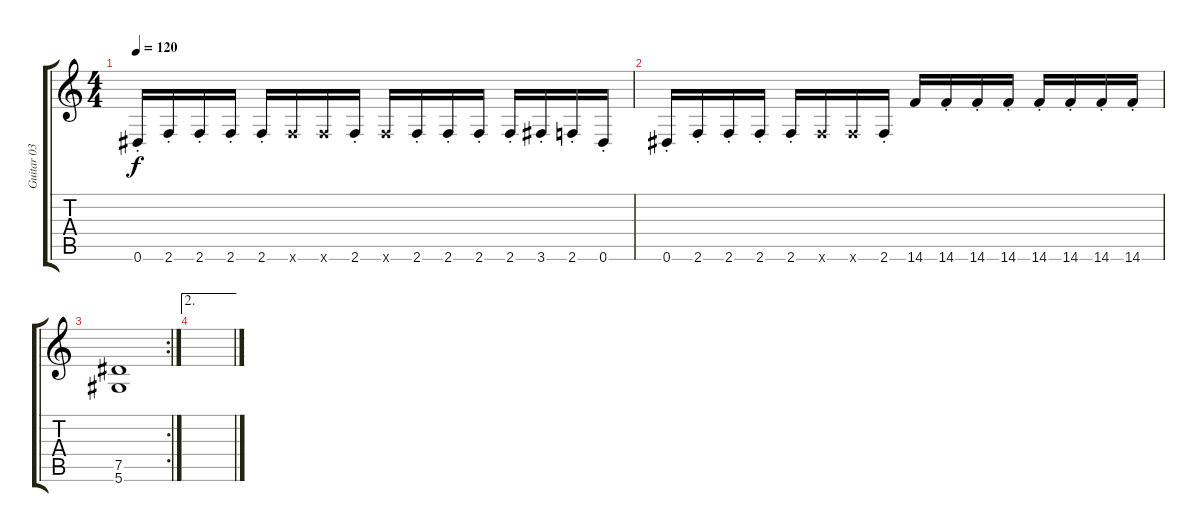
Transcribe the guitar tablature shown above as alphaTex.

\track ("Guitar 03" "Guitar 03") {instrument overdrivenguitar}
\staff {score tabs}
\tuning (Eb4 Bb3 Gb3 Db3 Ab2 Eb2) {hide}
\ts (4 4)
\tempo 120
\clef g2
\ks c
0.6{st}.16{dy f volume 12 instrument distortionguitar} 2.6{st}.16 2.6{st}.16 2.6{st}.16 2.6{st}.16 2.6{x}.16 2.6{x}.16 2.6{st}.16 2.6{x}.16 2.6{st}.16 2.6{st}.16 2.6{st}.16 2.6{st}.16 3.6{st}.16 2.6{st}.16 0.6{st}.16 |
0.6{st}.16{volume 12 instrument distortionguitar} 2.6{st}.16 2.6{st}.16 2.6{st}.16 2.6{st}.16 2.6{x}.16 2.6{x}.16 2.6{st}.16 14.6.16 14.6{st}.16 14.6{st}.16 14.6{st}.16 14.6{st}.16 14.6{st}.16 14.6{st}.16 14.6{st}.16 |
\rc 2
(7.5 5.6).1 |
\ae 2
\section ("" "")
